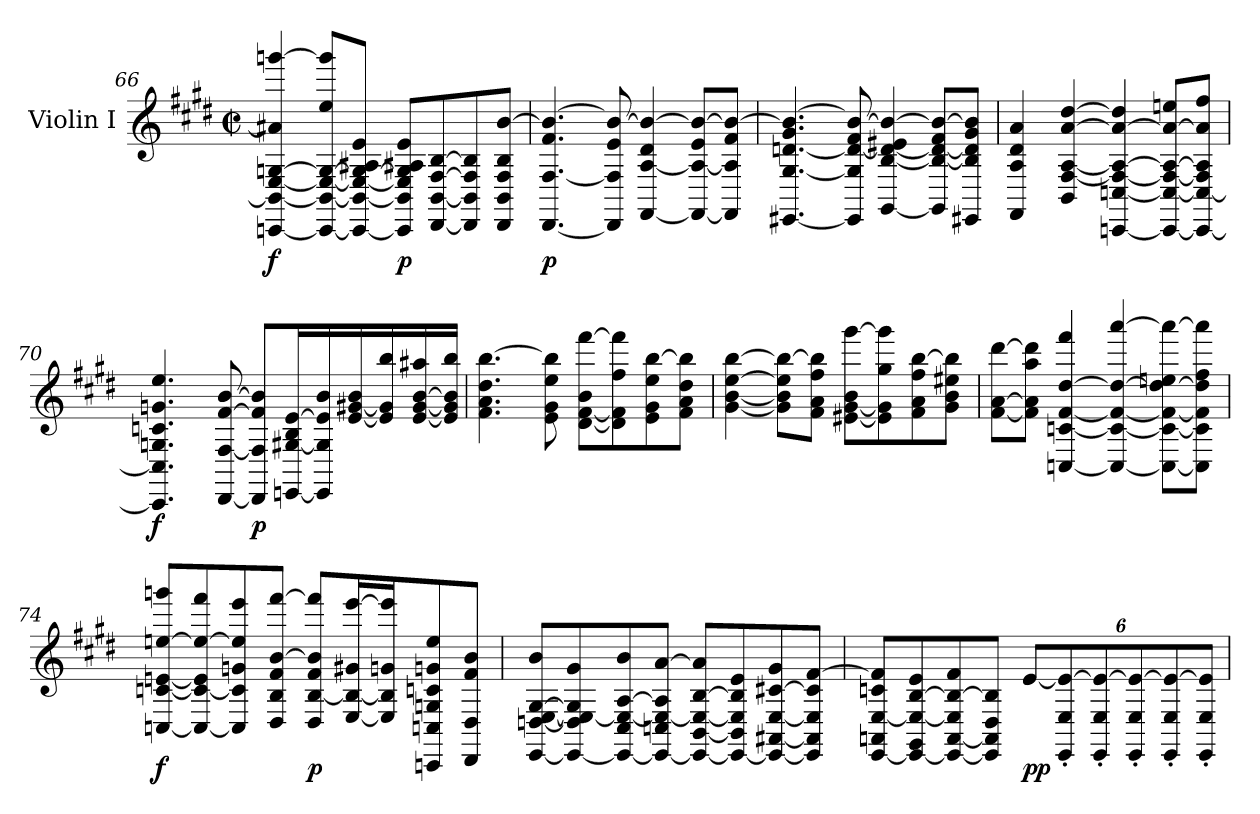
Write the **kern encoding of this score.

**kern	**dynam
*part1	*part1
*staff1	*staff1
*I"Violin I	*
*I'Vln	*
*clefG2	*
*k[f#c#g#d#]	*
*E:	*
*M2/2	*
*met(c|)	*
=66	=66
[4CCn 4BB_ [4E [4Gn 4a#X] [4gggn	f
8CC_ 8BB_ 8E_ 8G_ 8ee 8ggg]L	.
8CC_ 8BB_ 8E_ 8G_ 8A#X 8eJ	.
8CC] 8BB] 8E] 8G] 8A#X 8eL	p
[8DD# [8BB [8F# [8B	.
8DD#] 8BB] 8F#] 8B]	.
8DD# 8BB 8F# 8B [8bJ	.
=67	=67
[4.DD# [4.F# 4.f# 4.b_	p
8DD#] 8F#] 8e 8b_	.
[4FF# [4A 4d# 4b_	.
8FF#_ 8A_ 8e 8b_L	.
8FF#] 8A] 8f# 8b_J	.
=68	=68
[4.EE#X [4.G# [4.dn 4.g# 4.b_	.
8EE#] 8G#] 8d_ 8f# 8b_	.
[4GG# [4B 4d_ 4e#X 4b_	.
8GG#] 8B_ 8d_ 8f# 8b_L	.
8EE#X 8B] 8d] 8g# 8b]J	.
=69	=69
4FF# 4A 4d# 4a	.
4BB [4F# [4A [4a [4dd#	.
[4CCn [4Cn 4F#_ 4A_ 4a_ 4dd#]	.
8CC_ 8C_ 8F#_ 8A_ 8a_ 8eenL	.
8CC_ 8C_ 8F#] 8A] 8a] 8ff#J	.
=70	=70
4.CCn] 4.Cn] 4.Gn 4.cn 4.gn 4.ee	f
[8DD# [8F# [8f# [8b	.
8DD#] 8F#] 8f#] 8b]L	p
[16EEn [16G#X 16B [16eL	.
16EE] 16G#] 16e] 16b	.
[16e [16g#X 16b	.
16e] 16g#] 16bb	.
[16e [16g# [16b 16aa#X	.
16e] 16g#] 16b] 16bbJJ	.
=71	=71
4.f# 4.a 4.dd# [4.bb	.
8e 8g# 8ee 8bb]	.
[8d# [8f# 8b [8fff#L	.
8d#] 8f#] 8ff# 8fff#]	.
8e 8g# 8ee [8bb	.
8f# 8a 8dd# 8bb]J	.
=72	=72
[4g# [4b [4ee [4bb	.
8g#] 8b] 8ee] 8bb_L	.
8f# 8a 8ff# 8bb]J	.
[8e#X [8g# 8b [8ggg#L	.
8e#] 8g#] 8gg# 8ggg#]	.
8f# 8a 8ff# [8bb	.
8g# 8b 8ee#X 8bb]J	.
=73	=73
[8f# [8a [8ddd#L	.
8f#] 8a] 8aa 8ddd#]J	.
[4Cn [4cn [4f# [4dd# 4fff#	.
4C_ 4c_ 4f#_ 4dd#_ [4aaa	.
8C_ 8c_ 8f#_ 8dd#_ 8een 8aaa_L	.
8C] 8c] 8f#] 8dd#] 8ff# 8aaa]J	.
=74	=74
[8Cn [8cn [8en [8een 8gggnL	f
8C_ 8c_ 8e] 8ee_ 8fff#	.
8C] 8c] 8gn 8ee] 8eee	.
8D# 8B 8f# [8b [8fff#J	.
8D# [8B 8f# 8b] 8fff#]L	p
[16E 16B_ 16g#X [16eeeL	.
16E] 16B] 16gn 16eee]J	.
8CCn 8Cn 8Gn 8cn 8gn 8ee	.
8DD# 8D# 8f# 8bJ	.
=75	=75
[8EE [8Dn [8E [8G# 8bL	.
8EE_ 8D] 8E_ 8G#] 8g#	.
8EE_ 8C# 8E_ [8A 8b	.
8EE_ 8Cn 8E_ 8A] [8aJ	.
8EE_ [8BB 8E_ [8B 8a]L	.
8EE_ 8BB] 8E] 8B] 8e	.
8EE_ [8AA#X [8E [8c#X 8g#	.
8EE] 8AA#] 8E] 8c#] [8f#J	.
=76	=76
[8EE 8AAn [8E 8cn 8f#]L	.
8EE_ 8GG# 8E_ [8B 8e	.
8EE_ [8AA 8E] 8B_ 8f#	.
8EE] 8AA] 8D# 8B]J	.
[12eL	pp
12EE' 12E' 12e_'	.
12EE' 12E' 12e_'	.
12EE' 12E' 12e_'	.
12EE' 12E' 12e_'	.
12EE' 12E' 12e]'J	.
=	=
*-	*-
